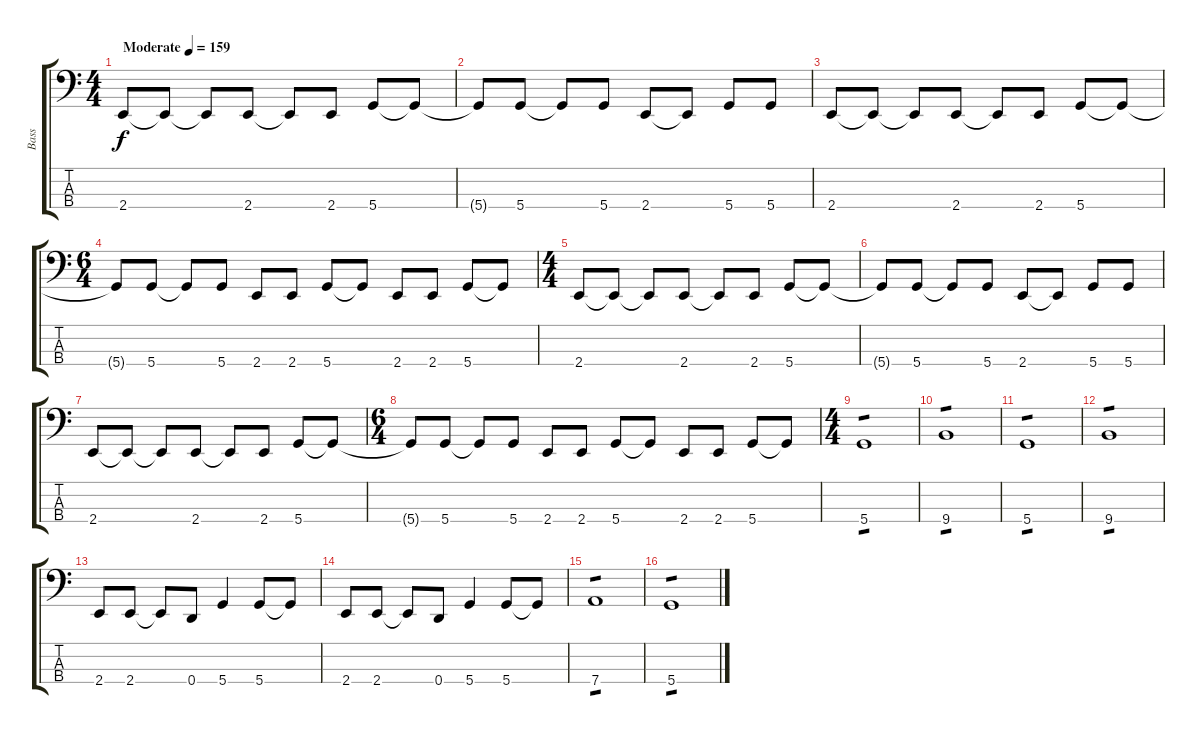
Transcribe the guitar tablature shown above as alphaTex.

\track ("Bass" "Bass") {instrument electricbassfinger}
\staff {score tabs}
\tuning (G2 D2 A1 D1) {hide}
\ts (4 4)
\tempo (159 "Moderate")
\clef f4
\ks c
2.4.8{dy f instrument electricbassfinger} 2.4{t}.8 2.4{t}.8 2.4.8 2.4{t}.8 2.4.8 5.4.8 5.4{t}.8 |
5.4{t}.8 5.4.8 5.4{t}.8 5.4.8 2.4.8 2.4{t}.8 5.4.8 5.4.8 |
2.4.8 2.4{t}.8 2.4{t}.8 2.4.8 2.4{t}.8 2.4.8 5.4.8 5.4{t}.8 |
\ts (6 4)
5.4{t}.8 5.4.8 5.4{t}.8 5.4.8 2.4.8 2.4.8 5.4.8 5.4{t}.8 2.4.8 2.4.8 5.4.8 5.4{t}.8 |
\ts (4 4)
2.4.8 2.4{t}.8 2.4{t}.8 2.4.8 2.4{t}.8 2.4.8 5.4.8 5.4{t}.8 |
5.4{t}.8 5.4.8 5.4{t}.8 5.4.8 2.4.8 2.4{t}.8 5.4.8 5.4.8 |
2.4.8 2.4{t}.8 2.4{t}.8 2.4.8 2.4{t}.8 2.4.8 5.4.8 5.4{t}.8 |
\ts (6 4)
5.4{t}.8 5.4.8 5.4{t}.8 5.4.8 2.4.8 2.4.8 5.4.8 5.4{t}.8 2.4.8 2.4.8 5.4.8 5.4{t}.8 |
\ts (4 4)
5.4.1{tp 1} |
9.4.1{tp 1} |
5.4.1{tp 1} |
9.4.1{tp 1} |
2.4.8 2.4.8 2.4{t}.8 0.4.8 5.4.4 5.4.8 5.4{t}.8 |
2.4.8 2.4.8 2.4{t}.8 0.4.8 5.4.4 5.4.8 5.4{t}.8 |
7.4.1{tp 1} |
5.4.1{tp 1}
